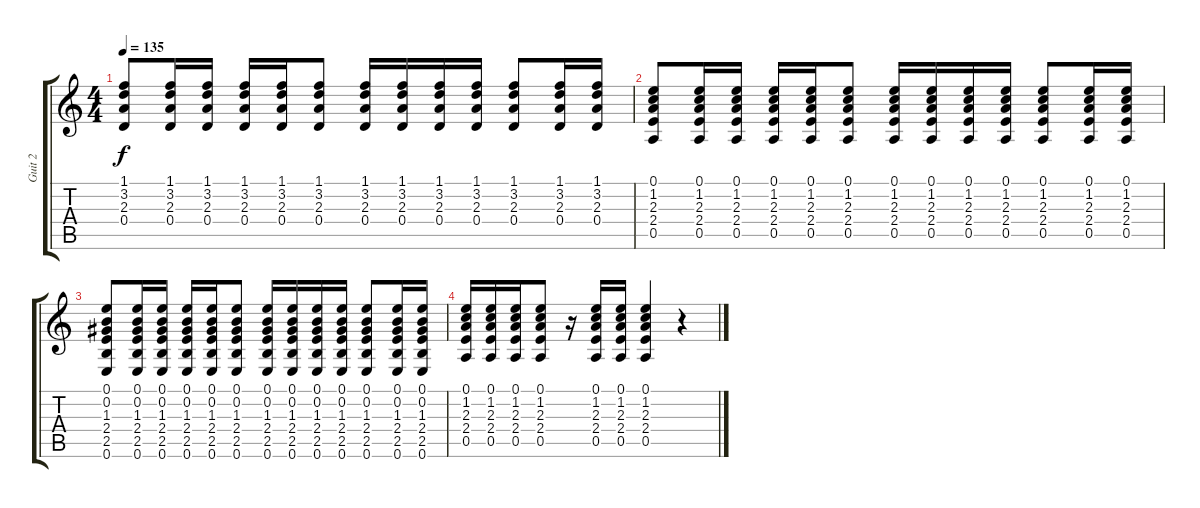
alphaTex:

\track ("Guit 2" "Guit 2") {instrument acousticguitarnylon}
\staff {score tabs}
\tuning (E4 B3 G3 D3 A2 E2) {hide}
\ts (4 4)
\tempo 135
\clef g2
\ks c
(1.1 3.2 2.3 0.4).8{dy f} (1.1 3.2 2.3 0.4).16 (1.1 3.2 2.3 0.4).16 (1.1 3.2 2.3 0.4).16 (1.1 3.2 2.3 0.4).16 (1.1 3.2 2.3 0.4).8 (1.1 3.2 2.3 0.4).16 (1.1 3.2 2.3 0.4).16 (1.1 3.2 2.3 0.4).16 (1.1 3.2 2.3 0.4).16 (1.1 3.2 2.3 0.4).8 (1.1 3.2 2.3 0.4).16 (1.1 3.2 2.3 0.4).16 |
(0.1 1.2 2.3 2.4 0.5).8 (0.1 1.2 2.3 2.4 0.5).16 (0.1 1.2 2.3 2.4 0.5).16 (0.1 1.2 2.3 2.4 0.5).16 (0.1 1.2 2.3 2.4 0.5).16 (0.1 1.2 2.3 2.4 0.5).8 (0.1 1.2 2.3 2.4 0.5).16 (0.1 1.2 2.3 2.4 0.5).16 (0.1 1.2 2.3 2.4 0.5).16 (0.1 1.2 2.3 2.4 0.5).16 (0.1 1.2 2.3 2.4 0.5).8 (0.1 1.2 2.3 2.4 0.5).16 (0.1 1.2 2.3 2.4 0.5).16 |
(0.1 0.2 1.3 2.4 2.5 0.6).8 (0.1 0.2 1.3 2.4 2.5 0.6).16 (0.1 0.2 1.3 2.4 2.5 0.6).16 (0.1 0.2 1.3 2.4 2.5 0.6).16 (0.1 0.2 1.3 2.4 2.5 0.6).16 (0.1 0.2 1.3 2.4 2.5 0.6).8 (0.1 0.2 1.3 2.4 2.5 0.6).16 (0.1 0.2 1.3 2.4 2.5 0.6).16 (0.1 0.2 1.3 2.4 2.5 0.6).16 (0.1 0.2 1.3 2.4 2.5 0.6).16 (0.1 0.2 1.3 2.4 2.5 0.6).8 (0.1 0.2 1.3 2.4 2.5 0.6).16 (0.1 0.2 1.3 2.4 2.5 0.6).16 |
(0.1 1.2 2.3 2.4 0.5).16 (0.1 1.2 2.3 2.4 0.5).16 (0.1 1.2 2.3 2.4 0.5).16 (0.1 1.2 2.3 2.4 0.5).8 r.16 (0.1 1.2 2.3 2.4 0.5).16 (0.1 1.2 2.3 2.4 0.5).16 (0.1 1.2 2.3 2.4 0.5).4 r.4
